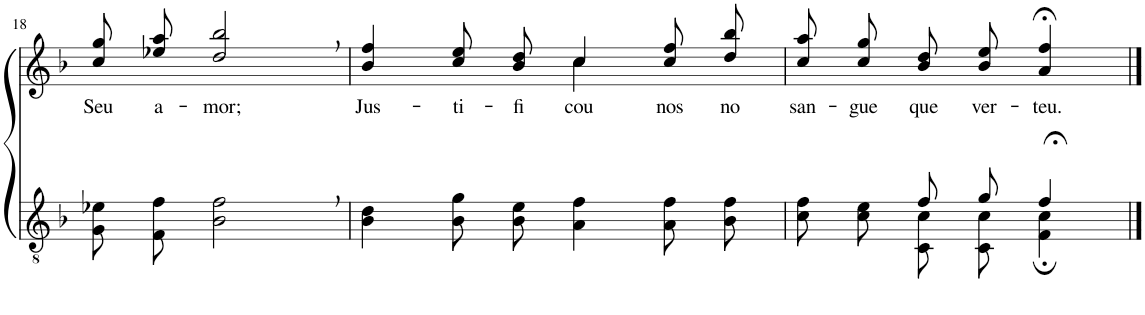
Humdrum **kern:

**kern	**kern	**text
*part2	*part1	*part1
*staff2	*staff1	*staff1
*I"Parte III e IV	*I"Parte I e II	*
!!LO:PB:g=z
*clefGv2	*clefG2	*
*Trd4c7	*Trd4c7	*
*k[b-]	*k[b-]	*
*M4/4	*M4/4	*
=18	=18	=18
!	!	!LO:LY:b
8G\ 8e-X\L	8cc\ 8gg\L	Seu
!	!	!LO:LY:b
8F\ 8f\J	8ee-X\ 8aa\J	a-
!	!	!LO:LY:b
2B-\, 2f\,	2dd/, 2bb-/,	-mor;
=19	=19	=19
!	!	!LO:LY:b
*	*^	*
4B-\ 4d\	4b-/ 4ff/	2ryy	Jus-
!	!	!	!LO:LY:b
8B-\ 8g\L	8cc\ 8ee\L	.	-ti-
!	!	!	!LO:LY:b
8B-\ 8e\J	8b-\ 8dd\J	.	-fi-
!	!	!	!LO:LY:b
4A\ 4f\	4cc/	4cc\	cou-
!	!	!	!LO:LY:b
8A\ 8f\L	8cc\ 8ff\L	4ryy	-nos
!	!	!	!LO:LY:b
8B-\ 8f\J	8dd\ 8bb-\J	.	no
*	*v	*v	*
=20	=20	=20
*^	*	*
!	!	!	!LO:LY:b
4ryy	8c\ 8f\L	8cc\ 8aa\L	san-
!	!	!	!LO:LY:b
.	8c\ 8e\J	8cc\ 8gg\J	-gue
!	!	!	!LO:LY:b
8f/L	8C/ 8c/L	8b-\ 8dd\L	que
!	!	!	!LO:LY:b
8g/J	8C/ 8c/J	8b-\ 8ee\J	ver-
!	!	!	!LO:LY:b
4f;</	4F\; 4c\;	4a/;< 4ff/;<	-teu.
*v	*v	*	*
==	==	==
*-	*-	*-
